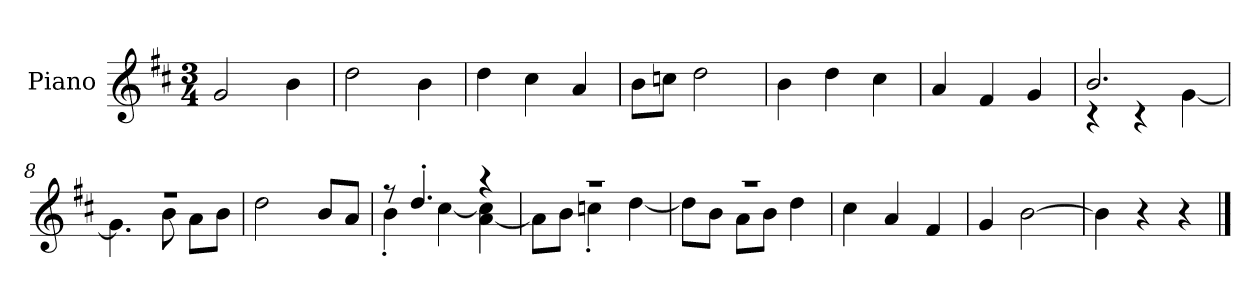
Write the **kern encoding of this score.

**kern
*part1
*staff1
*I"Piano
*I'P-no
*clefG2
*k[f#c#]
*M3/4
*MM175
=1
2g/
4b\
=2
2dd\
4b\
=3
4dd\
4cc#\
4a/
=4
8b\L
8ccn\J
2dd\
=5
4b\
4dd\
4cc#\
=6
4a/
4f#/
4g/
=7
*^
2.b/	4r
.	4r
.	[4g\
=8	=8
2.r	4.g\]
.	8b\
.	8a\L
.	8b\J
*v	*v
=9
2dd\
8b/L
8a/J
=10
*^
8r	4b'\
4.dd'/	.
.	[4cc#\
4r	[4a\ 4cc#\]
!!LO:LB:g=z	!!
=11	=11
2.r	8a\L]
.	8b\J
.	4ccn'\
.	[4dd\
=12	=12
2.r	8dd\L]
.	8b\J
.	8a\L
.	8b\J
.	4dd\
*v	*v
=13
4cc#\
4a/
4f#/
=14
4g/
[2b\
=15
4b\]
4r
4r
==
*-
